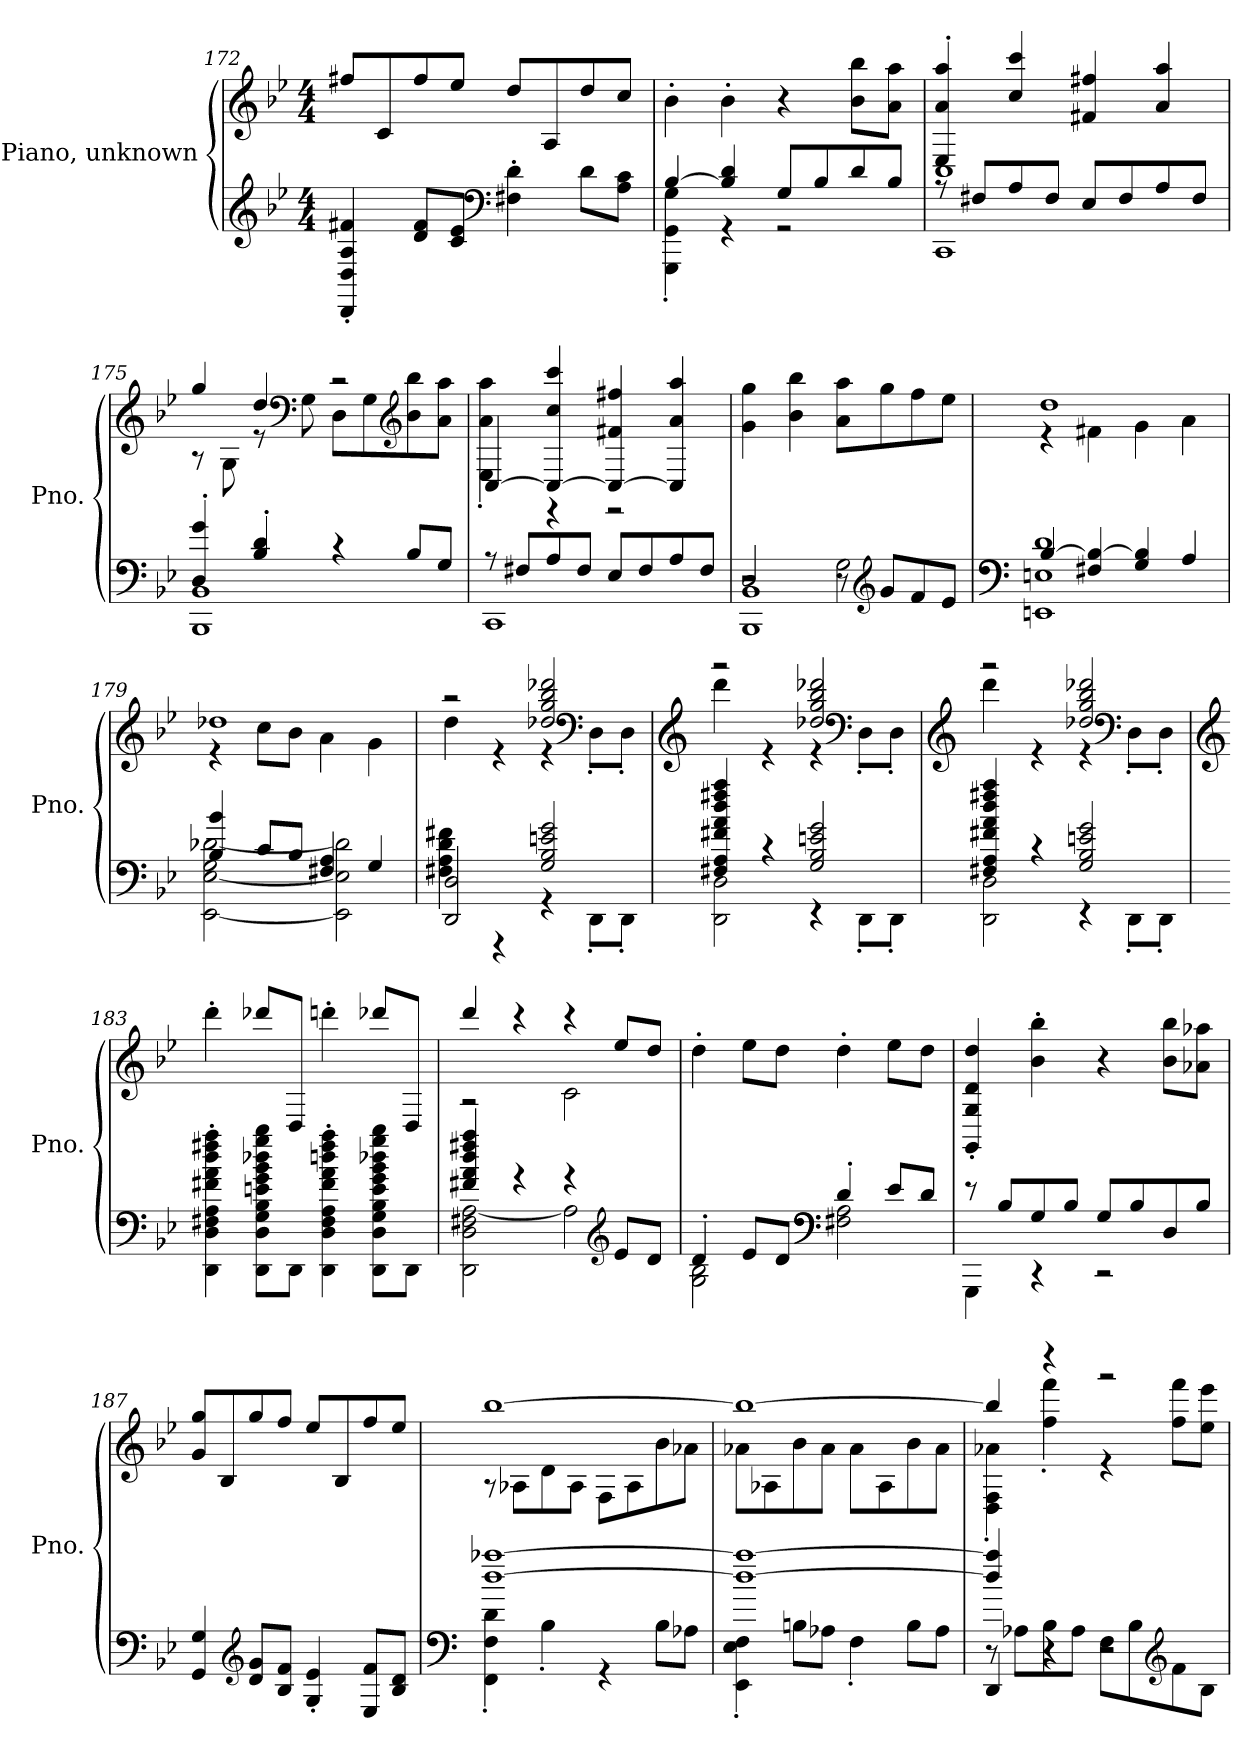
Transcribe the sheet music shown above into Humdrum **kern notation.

**kern	**kern
*part1	*part1
*staff2	*staff1
*I"Piano, unknown	*
*I'Pno.	*
*clefG2	*clefG2
*k[b-e-]	*k[b-e-]
*M4/4	*M4/4
=172	=172
4DD/' 4D/' 4A/' 4f#X/'	8ff#X/L
.	8c/
8d/ 8f#/L	8ff#/
8c/ 8e-/J	8ee-/J
*clefF4	*
4F#X\' 4d\'	8dd/L
.	8A/
8d\L	8dd/
8A\ 8c\J	8cc/J
=173	=173
*^	*
[4B-/	4GGG\' 4GG\' 4G\'	4b-'\
4B-/] 4d/	4r	4b-'\
8G/L	2r	4r
8B-/	.	.
8d/	.	8b-\ 8bb-\L
8B-/J	.	8a\ 8aa\J
=174	=174	=174
*	*	*^
8r	1CC	4E-/' 4a/' 4aa/'	1C
8F#X/L	.	.	.
8A/	.	4cc/ 4ccc/	.
8F#/J	.	.	.
8E-/L	.	4f#X/ 4ff#X/	.
8F#/	.	.	.
8A/	.	4a/ 4aa/	.
8F#/J	.	.	.
!!LO:PB:g=z	!!
=175	=175	=175	=175
4D/' 4g/'	1BBB- 1BB-	4gg/	8r
.	.	.	8G\
4B-/' 4d/'	.	4dd/	8r
*	*	*clefF4	*
.	.	.	8G\
4r	.	2r	8D\L
.	.	.	8G\
*	*	*clefG2	*
8B-/L	.	.	8b-\ 8bb-\
8G/J	.	.	8a\ 8aa\J
=176	=176	=176	=176
8r	1CC	[4C/	4E-\' 4a\' 4aa\'
8F#X/L	.	.	.
8A/	.	4C/_ 4cc/ 4ccc/	4r
8F#/J	.	.	.
8E-/L	.	4C/_ 4f#X/ 4ff#X/	2r
8F#/	.	.	.
8A/	.	4C/] 4a/ 4aa/	.
8F#/J	.	.	.
*	*	*v	*v
=177	=177	=177
*	*^	*
2D/	2r	1BBB- 1BB-	4g\ 4gg\
.	.	.	4b-\ 4bb-\
8r	2G\	.	8a\ 8aa\L
*clefG2	*	*	*
8g/L	.	.	8gg\
8f/	.	.	8ff\
8e-/J	.	.	8ee-\J
*v	*v	*v	*
=178	=178
*clefF4	*
*^	*^
[4B-/	1EEn 1En 1d	1dd	4r
4F#X/ 4B-/_	.	.	4f#X\
4G/ 4B-/]	.	.	4g\
4A/	.	.	4a\
!!LO:LB:g=z	!!
=179	=179	=179	=179
4B-/ 4b-/	[2EE-\ [2E-\ 2G\ [2d-X\	1dd-X	4r
8c/L	.	.	8cc\L
8B-/J	.	.	8b-\J
4F#X/ 4A/	2EE-\] 2E-\] 2d-\]	.	4a\
4G/	.	.	4g\
=180	=180	=180	=180
2DD/ 2D/	4F#X\ 4A\ 4d\ 4f#X\	2r	4dd\
.	4r	.	4r
2G/ 2B-/ 2en/ 2g/	4r	2dd-X/ 2gg/ 2bb-/ 2ddd-X/	4r
*	*	*clefF4	*
.	8DD'\L	.	8D'\L
.	8DD'\J	.	8D'\J
=181	=181	=181	=181
*	*	*clefG2	*
4F#X/ 4A/ 4f#X/ 4a/ 4dd/ 4ff#X/ 4aa/	2DD\ 2D\	2r	4ddd\
4r	.	.	4r
2G/ 2B-/ 2en/ 2g/	4r	2dd-X/ 2gg/ 2bb-/ 2ddd-X/	4r
*	*	*clefF4	*
.	8DD'\L	.	8D'\L
.	8DD'\J	.	8D'\J
=182	=182	=182	=182
*	*	*clefG2	*
4F#X/ 4A/ 4f#X/ 4a/ 4dd/ 4ff#X/ 4aa/	2DD\ 2D\	2r	4ddd\
4r	.	.	4r
2G/ 2B-/ 2en/ 2g/	4r	2dd-X/ 2gg/ 2bb-/ 2ddd-X/	4r
*	*	*clefF4	*
.	8DD'\L	.	8D'\L
.	8DD'\J	.	8D'\J
*v	*v	*	*
*	*v	*v
!!LO:LB:g=z
=183	=183
*	*clefG2
4DD\' 4D\' 4F#X\' 4A\' 4f#X\' 4a\' 4dd\' 4ff#X\' 4aa\'	4ddd'\
8DD\ 8D\ 8G\ 8B-\ 8en\ 8g\ 8b-\ 8dd-X\ 8gg\ 8bb-\L	8ddd-X/L
8DD\J	8D/J
4DD\' 4D\' 4F#\' 4A\' 4f#\' 4a\' 4ddn\' 4ff#\' 4aa\'	4dddn'\
8DD\ 8D\ 8G\ 8B-\ 8e\ 8g\ 8b-\ 8dd-X\ 8gg\ 8bb-\L	8ddd-X/L
8DD\J	8D/J
=184	=184
*^	*^
4f#X/ 4a/ 4dd/ 4ff#X/ 4aa/	2DD\ 2D\ 2F#X\ [2A\	4ddd/	2r
4r	.	4r	.
4r	2A\]	4r	2c\
*clefG2	*	*	*
8e-/L	.	8ee-/L	.
8d/J	.	8dd/J	.
*	*	*v	*v
=185	=185	=185
4d'/	2G\ 2B-\	4dd'\
8e-/L	.	8ee-\L
8d/J	.	8dd\J
*clefF4	*	*
4d'/	2F#X\ 2A\	4dd'\
8e-/L	.	8ee-\L
8d/J	.	8dd\J
=186	=186	=186
8r	4GGG\	4GG/' 4G/' 4d/' 4dd/'
8B-/L	.	.
8G/	4r	4b-\' 4bb-\'
8B-/J	.	.
8G/L	2r	4r
8B-/	.	.
8D/	.	8b-\ 8bb-\L
8B-/J	.	8a-X\ 8aa-X\J
*v	*v	*
!!LO:LB:g=z
=187	=187
4GG/ 4G/	8g/ 8gg/L
.	8B-/
*clefG2	*
8d/ 8g/L	8gg/
8B-/ 8f/J	8ff/J
4G/' 4e-/'	8ee-/L
.	8B-/
8E-/ 8f/L	8ff/
8B-/ 8d/J	8ee-/J
=188	=188
*clefF4	*
*^	*^
[1dd [1aa-X	4FF\' 4F\' 4d\'	[1bb-	8r
.	.	.	8A-X\L
.	4B-'\	.	8d\
.	.	.	8A-\J
.	4r	.	8F\L
.	.	.	8A-\
.	8B-\L	.	8b-\
.	8A-X\J	.	8a-X\J
=189	=189	=189	=189
1dd_ 1aa-_	4EE-\' 4E-\' 4F\'	1bb-_	8a-X\L
.	.	.	8A-X\
.	8Bn\L	.	8b-\
.	8A-X\J	.	8a-\J
.	4F'\	.	8a-\L
.	.	.	8A-\
.	8B\L	.	8b-\
.	8A-\J	.	8a-\J
!!LO:LB:g=z	!!
=190	=190	=190	=190
*	*^	*	*
4dd/] 4aa-/]	8r	4DD/	4bb-/]	4D\' 4F\' 4a-X\'
.	8A-X\L	.	.	.
4r	8B-\	4r	4r	4ff\' 4fff\'
.	8A-\J	.	.	.
2r	8F\L	2r	2r	4r
.	8B-\	.	.	.
*clefG2	*	*	*	*
.	8f\	.	.	8ff\ 8fff\L
.	8B-\J	.	.	8ee-\ 8eee-\J
*v	*v	*v	*	*
*	*v	*v
=	=
*-	*-
